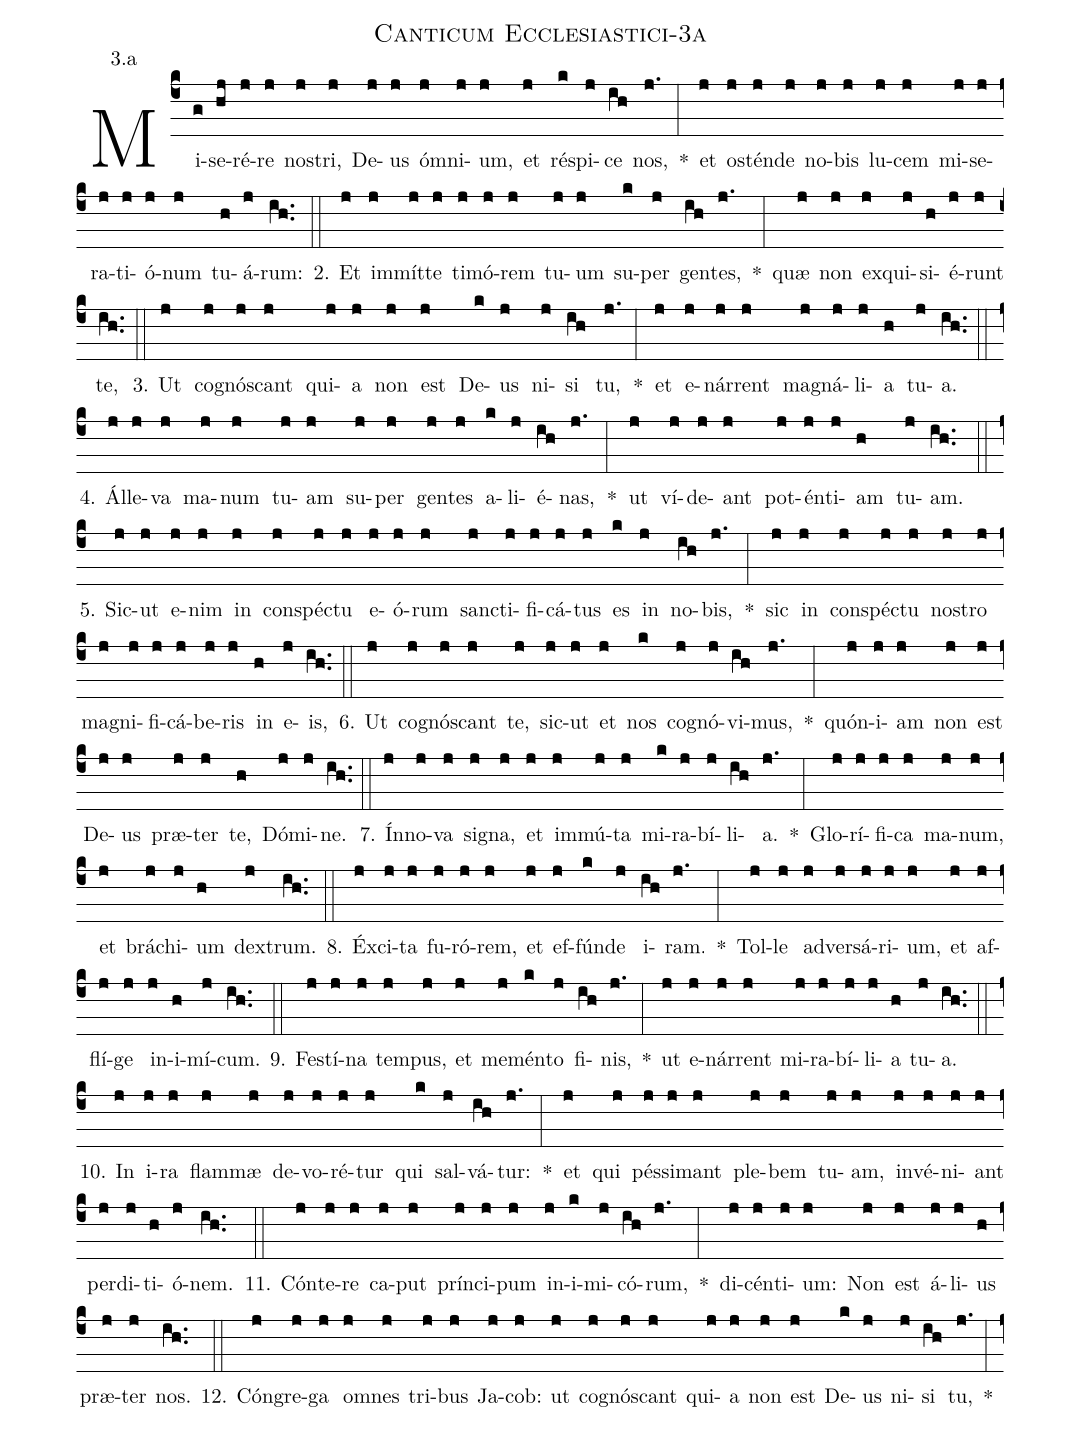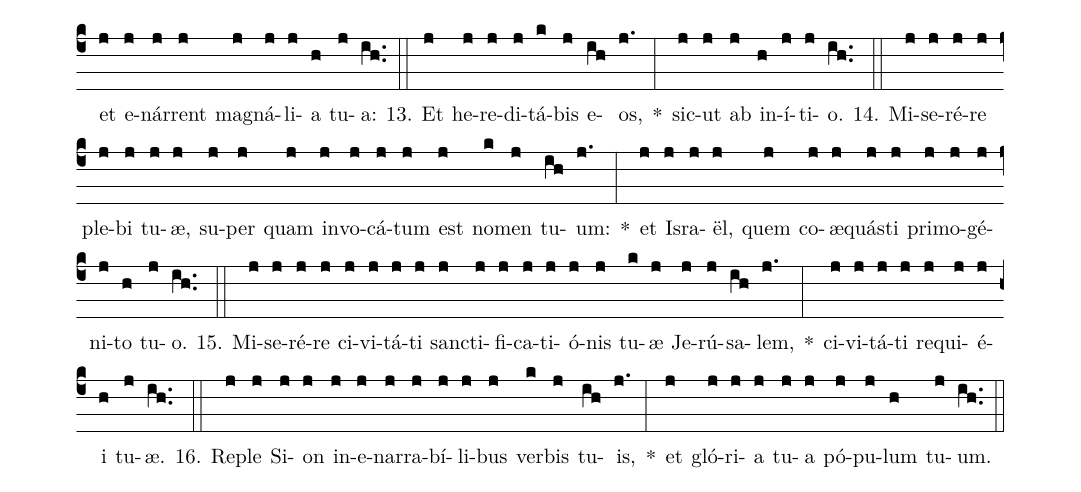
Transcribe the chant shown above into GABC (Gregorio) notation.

name: Canticum Ecclesiastici-3a;
annotation: 3.a;
%%
(c4)Mi(g)se(hj)ré(j)re(j) nos(j)tri,(j) De(j)us(j) óm(j)ni(j)um,(j) et(j) ré(k)spi(j)ce(ih) nos,(j.) *(:) et(j) os(j)tén(j)de(j) no(j)bis(j) lu(j)cem(j) mi(j)se(j)ra(j)ti(j)ó(j)num(j) tu(h)á(j)rum:(ih..) (::)
2. Et(j) im(j)mít(j)te(j) ti(j)mó(j)rem(j) tu(j)um(j) su(k)per(j) gen(ih)tes,(j.) *(:) quæ(j) non(j) ex(j)qui(j)si(h)é(j)runt(j) te,(ih..) (::)
3. Ut(j) co(j)gnós(j)cant(j) qui(j)a(j) non(j) est(j) De(k)us(j) ni(j)si(ih) tu,(j.) *(:) et(j) e(j)nár(j)rent(j) ma(j)gná(j)li(j)a(h) tu(j)a.(ih..) (::)
4. Ál(j)le(j)va(j) ma(j)num(j) tu(j)am(j) su(j)per(j) gen(j)tes(j) a(k)li(j)é(ih)nas,(j.) *(:) ut(j) ví(j)de(j)ant(j) pot(j)én(j)ti(j)am(h) tu(j)am.(ih..) (::)
5. Sic(j)ut(j) e(j)nim(j) in(j) con(j)spéc(j)tu(j) e(j)ó(j)rum(j) sanc(j)ti(j)fi(j)cá(j)tus(j) es(k) in(j) no(ih)bis,(j.) *(:) sic(j) in(j) con(j)spéc(j)tu(j) nos(j)tro(j) ma(j)gni(j)fi(j)cá(j)be(j)ris(j) in(h) e(j)is,(ih..) (::)
6. Ut(j) co(j)gnós(j)cant(j) te,(j) sic(j)ut(j) et(j) nos(k) co(j)gnó(j)vi(ih)mus,(j.) *(:) quón(j)i(j)am(j) non(j) est(j) De(j)us(j) præ(j)ter(j) te,(h) Dó(j)mi(j)ne.(ih..) (::)
7. Ín(j)no(j)va(j) si(j)gna,(j) et(j) im(j)mú(j)ta(j) mi(k)ra(j)bí(j)li(ih)a.(j.) *(:) Glo(j)rí(j)fi(j)ca(j) ma(j)num,(j) et(j) brá(j)chi(j)um(h) dex(j)trum.(ih..) (::)
8. Éx(j)ci(j)ta(j) fu(j)ró(j)rem,(j) et(j) ef(j)fún(k)de(j) i(ih)ram.(j.) *(:) Tol(j)le(j) ad(j)ver(j)sá(j)ri(j)um,(j) et(j) af(j)flí(j)ge(j) in(j)i(h)mí(j)cum.(ih..) (::)
9. Fes(j)tí(j)na(j) tem(j)pus,(j) et(j) me(j)mén(k)to(j) fi(ih)nis,(j.) *(:) ut(j) e(j)nár(j)rent(j) mi(j)ra(j)bí(j)li(j)a(h) tu(j)a.(ih..) (::)
10. In(j) i(j)ra(j) flam(j)mæ(j) de(j)vo(j)ré(j)tur(j) qui(k) sal(j)vá(ih)tur:(j.) *(:) et(j) qui(j) pés(j)si(j)mant(j) ple(j)bem(j) tu(j)am,(j) in(j)vé(j)ni(j)ant(j) per(j)di(j)ti(h)ó(j)nem.(ih..) (::)
11. Cón(j)te(j)re(j) ca(j)put(j) prín(j)ci(j)pum(j) in(j)i(k)mi(j)có(ih)rum,(j.) *(:) di(j)cén(j)ti(j)um:(j) Non(j) est(j) á(j)li(j)us(h) præ(j)ter(j) nos.(ih..) (::)
12. Cón(j)gre(j)ga(j) om(j)nes(j) tri(j)bus(j) Ja(j)cob:(j) ut(j) co(j)gnós(j)cant(j) qui(j)a(j) non(j) est(j) De(k)us(j) ni(j)si(ih) tu,(j.) *(:) et(j) e(j)nár(j)rent(j) ma(j)gná(j)li(j)a(h) tu(j)a:(ih..) (::)
13. Et(j) he(j)re(j)di(j)tá(k)bis(j) e(ih)os,(j.) *(:) sic(j)ut(j) ab(j) in(h)í(j)ti(j)o.(ih..) (::)
14. Mi(j)se(j)ré(j)re(j) ple(j)bi(j) tu(j)æ,(j) su(j)per(j) quam(j) in(j)vo(j)cá(j)tum(j) est(j) no(k)men(j) tu(ih)um:(j.) *(:) et(j) Is(j)ra(j)ël,(j) quem(j) co(j)æ(j)quás(j)ti(j) pri(j)mo(j)gé(j)ni(j)to(h) tu(j)o.(ih..) (::)
15. Mi(j)se(j)ré(j)re(j) ci(j)vi(j)tá(j)ti(j) sanc(j)ti(j)fi(j)ca(j)ti(j)ó(j)nis(j) tu(k)æ(j) Je(j)rú(j)sa(ih)lem,(j.) *(:) ci(j)vi(j)tá(j)ti(j) re(j)qui(j)é(j)i(h) tu(j)æ.(ih..) (::)
16. Re(j)ple(j) Si(j)on(j) in(j)e(j)nar(j)ra(j)bí(j)li(j)bus(j) ver(k)bis(j) tu(ih)is,(j.) *(:) et(j) gló(j)ri(j)a(j) tu(j)a(j) pó(j)pu(j)lum(h) tu(j)um.(ih..) (::)
